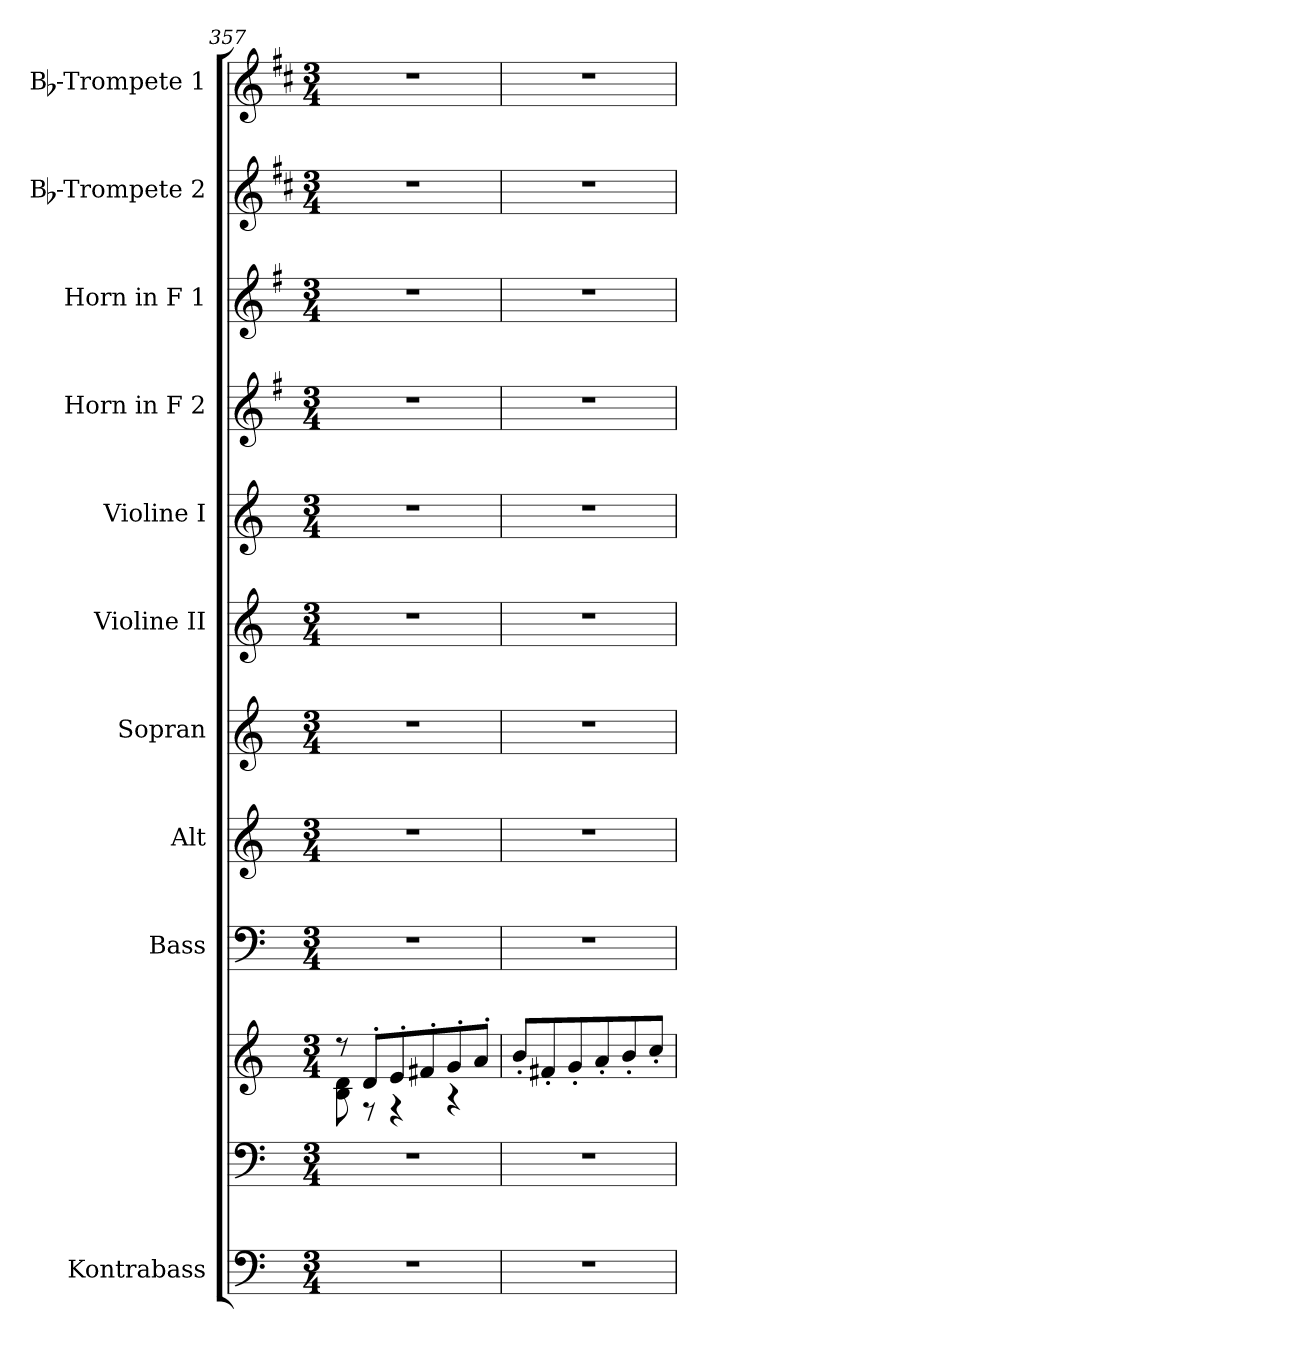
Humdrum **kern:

**kern	**kern	**kern	**kern	**kern	**kern	**kern	**kern	**kern	**kern	**kern	**kern
*part11	*part10	*part10	*part9	*part8	*part7	*part6	*part5	*part4	*part3	*part2	*part1
*staff12	*staff11	*staff10	*staff9	*staff8	*staff7	*staff6	*staff5	*staff4	*staff3	*staff2	*staff1
*I"Kontrabass	*	*	*I"Bass	*I"Alt	*I"Sopran	*I"Violine II	*I"Violine I	*I"Horn in F 2	*I"Horn in F 1	*I"Bb-Trompete 2	*I"Bb-Trompete 1
*I'Kb.	*	*	*I'B.	*I'A.	*I'S.	*I'Vl. II	*I'Vl. I	*	*	*I'Bb Trp. 2	*I'Bb Trp. 1
*clefF4	*clefF4	*clefG2	*clefF4	*clefG2	*clefG2	*clefG2	*clefG2	*clefG2	*clefG2	*clefG2	*clefG2
*ITrd7c12	*	*	*	*	*	*	*	*ITrd4c7	*ITrd4c7	*ITrd1c2	*ITrd1c2
*k[]	*k[]	*k[]	*k[]	*k[]	*k[]	*k[]	*k[]	*k[]	*k[]	*k[]	*k[]
*C:	*C:	*C:	*C:	*C:	*C:	*C:	*C:	*C:	*C:	*C:	*C:
*M3/4	*M3/4	*M3/4	*M3/4	*M3/4	*M3/4	*M3/4	*M3/4	*M3/4	*M3/4	*M3/4	*M3/4
=357	=357	=357	=357	=357	=357	=357	=357	=357	=357	=357	=357
*	*	*^	*	*	*	*	*	*	*	*	*
2.r	2.r	8r	8B\ 8d\	2.r	2.r	2.r	2.r	2.r	2.r	2.r	2.r	2.r
.	.	8d'</L	8rF	.	.	.	.	.	.	.	.	.
.	.	8e'</	4rF	.	.	.	.	.	.	.	.	.
.	.	8f#X'</	.	.	.	.	.	.	.	.	.	.
.	.	8g'</	4rG	.	.	.	.	.	.	.	.	.
.	.	8a'</J	.	.	.	.	.	.	.	.	.	.
*	*	*v	*v	*	*	*	*	*	*	*	*	*
=358	=358	=358	=358	=358	=358	=358	=358	=358	=358	=358	=358
2.r	2.r	8b'</L	2.r	2.r	2.r	2.r	2.r	2.r	2.r	2.r	2.r
.	.	8f#X'</	.	.	.	.	.	.	.	.	.
.	.	8g'</	.	.	.	.	.	.	.	.	.
.	.	8a'</	.	.	.	.	.	.	.	.	.
.	.	8b'</	.	.	.	.	.	.	.	.	.
.	.	8cc'</J	.	.	.	.	.	.	.	.	.
=	=	=	=	=	=	=	=	=	=	=	=
*-	*-	*-	*-	*-	*-	*-	*-	*-	*-	*-	*-
